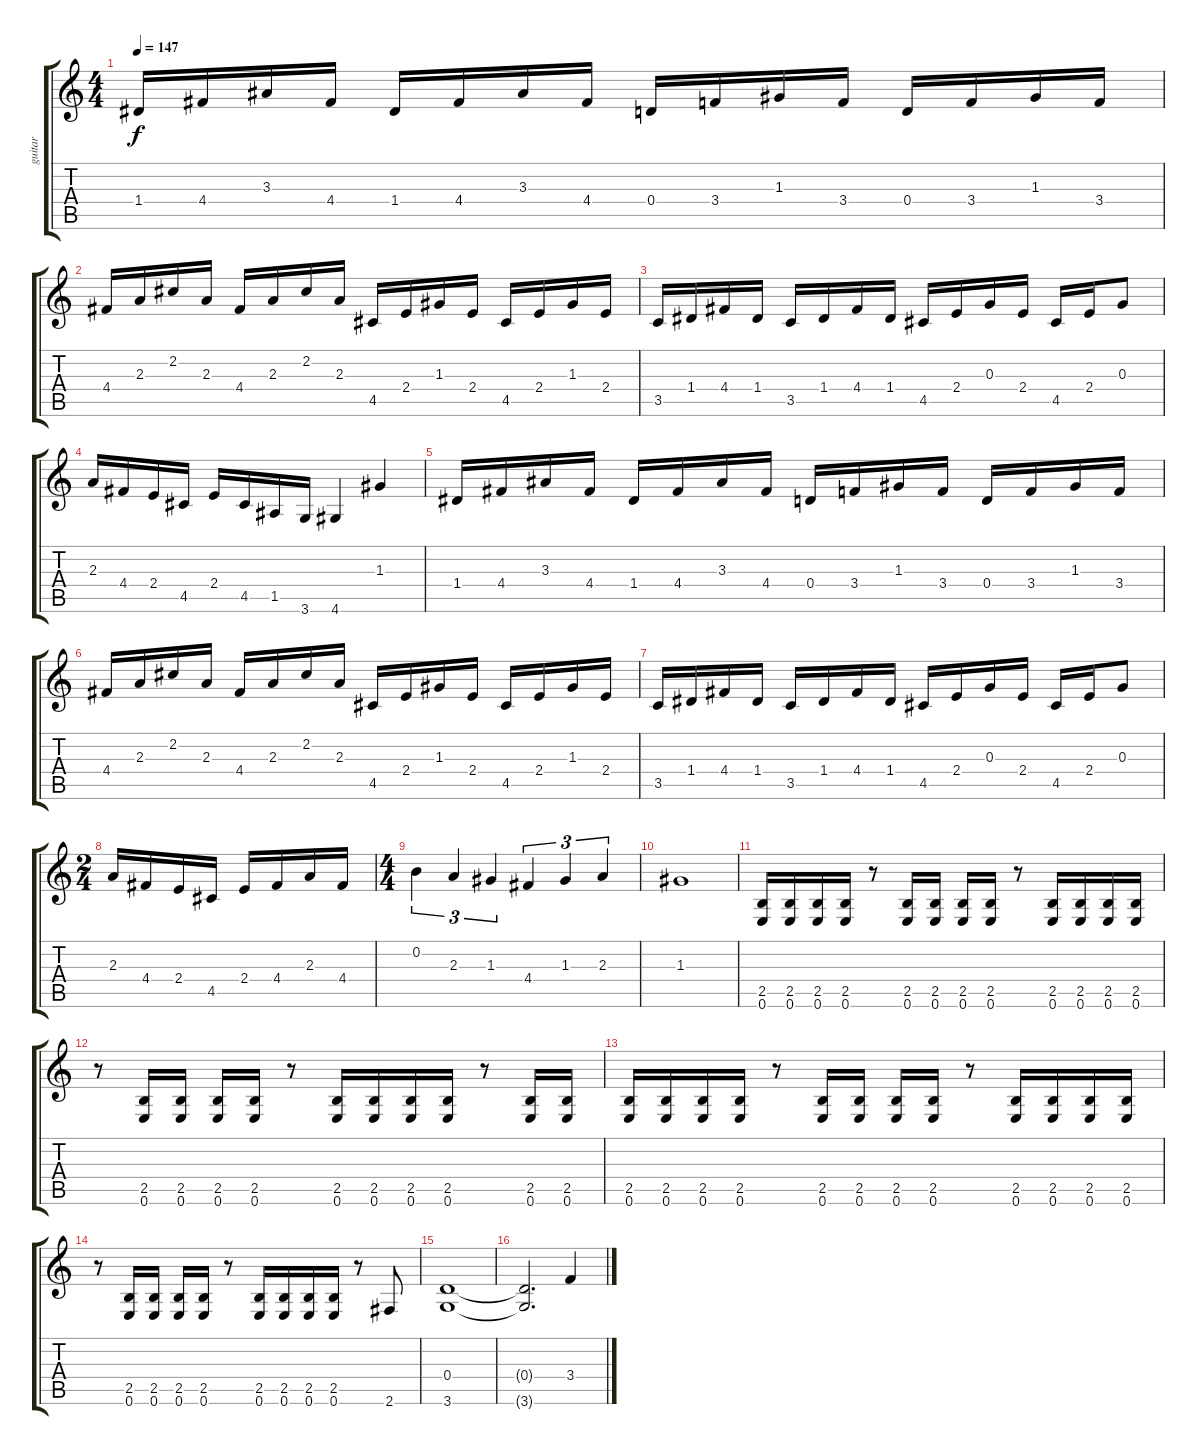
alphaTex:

\track ("guitar" "guitar") {instrument distortionguitar}
\staff {score tabs}
\tuning (E4 B3 G3 D3 A2 E2) {hide}
\ts (4 4)
\tempo 147
\clef g2
\ks c
1.4.16{dy f} 4.4.16 3.3.16 4.4.16 1.4.16 4.4.16 3.3.16 4.4.16 0.4.16 3.4.16 1.3.16 3.4.16 0.4.16 3.4.16 1.3.16 3.4.16 |
4.4.16 2.3.16 2.2.16 2.3.16 4.4.16 2.3.16 2.2.16 2.3.16 4.5.16 2.4.16 1.3.16 2.4.16 4.5.16 2.4.16 1.3.16 2.4.16 |
3.5.16 1.4.16 4.4.16 1.4.16 3.5.16 1.4.16 4.4.16 1.4.16 4.5.16 2.4.16 0.3.16 2.4.16 4.5.16 2.4.16 0.3.8 |
2.3.16 4.4.16 2.4.16 4.5.16 2.4.16 4.5.16 1.5.16 3.6.16 4.6.4 1.3.4 |
1.4.16 4.4.16 3.3.16 4.4.16 1.4.16 4.4.16 3.3.16 4.4.16 0.4.16 3.4.16 1.3.16 3.4.16 0.4.16 3.4.16 1.3.16 3.4.16 |
4.4.16 2.3.16 2.2.16 2.3.16 4.4.16 2.3.16 2.2.16 2.3.16 4.5.16 2.4.16 1.3.16 2.4.16 4.5.16 2.4.16 1.3.16 2.4.16 |
3.5.16 1.4.16 4.4.16 1.4.16 3.5.16 1.4.16 4.4.16 1.4.16 4.5.16 2.4.16 0.3.16 2.4.16 4.5.16 2.4.16 0.3.8 |
\ts (2 4)
2.3.16 4.4.16 2.4.16 4.5.16 2.4.16 4.4.16 2.3.16 4.4.16 |
\ts (4 4)
0.2.4{tu (3 2)} 2.3.4{tu (3 2)} 1.3.4{tu (3 2)} 4.4.4{tu (3 2)} 1.3.4{tu (3 2)} 2.3.4{tu (3 2)} |
1.3.1 |
(2.5 0.6).16 (2.5 0.6).16 (2.5 0.6).16 (2.5 0.6).16 r.8 (2.5 0.6).16 (2.5 0.6).16 (2.5 0.6).16 (2.5 0.6).16 r.8 (2.5 0.6).16 (2.5 0.6).16 (2.5 0.6).16 (2.5 0.6).16 |
r.8 (2.5 0.6).16 (2.5 0.6).16 (2.5 0.6).16 (2.5 0.6).16 r.8 (2.5 0.6).16 (2.5 0.6).16 (2.5 0.6).16 (2.5 0.6).16 r.8 (2.5 0.6).16 (2.5 0.6).16 |
(2.5 0.6).16 (2.5 0.6).16 (2.5 0.6).16 (2.5 0.6).16 r.8 (2.5 0.6).16 (2.5 0.6).16 (2.5 0.6).16 (2.5 0.6).16 r.8 (2.5 0.6).16 (2.5 0.6).16 (2.5 0.6).16 (2.5 0.6).16 |
r.8 (2.5 0.6).16 (2.5 0.6).16 (2.5 0.6).16 (2.5 0.6).16 r.8 (2.5 0.6).16 (2.5 0.6).16 (2.5 0.6).16 (2.5 0.6).16 r.8 2.6.8 |
(0.4 3.6).1 |
(0.4{t} 3.6{t}).2{d} 3.4.4
